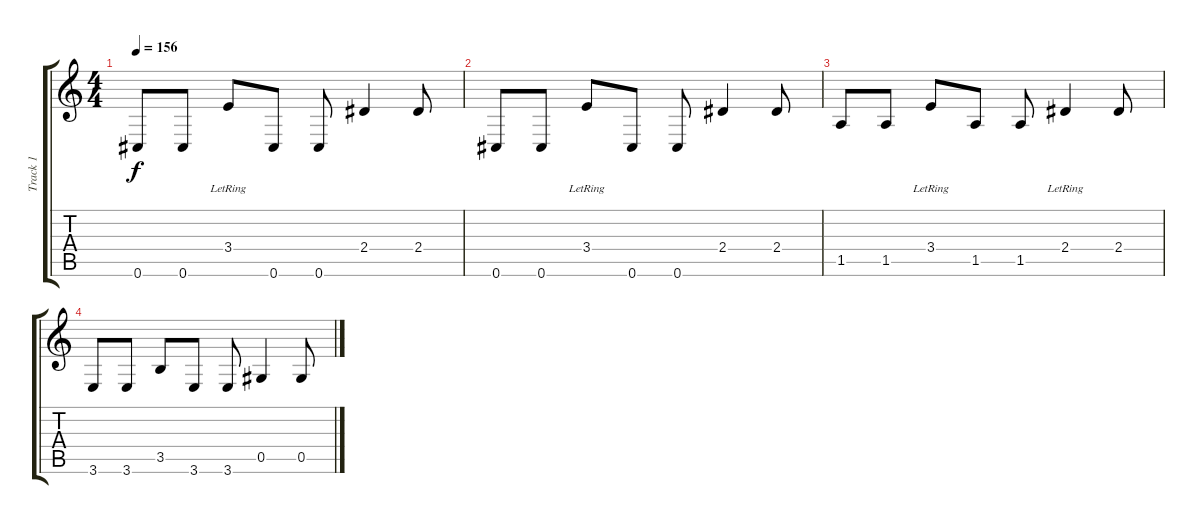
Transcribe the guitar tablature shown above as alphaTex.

\track ("Track 1" "Track 1") {instrument acousticguitarsteel}
\staff {score tabs}
\tuning (Eb4 Bb3 Gb3 Db3 Ab2 Db2) {hide}
\ts (4 4)
\tempo 156
\clef g2
\ks c
0.6.8{dy f} 0.6.8 3.4{lr}.8 0.6.8 0.6.8 2.4.4 2.4.8 |
0.6.8 0.6.8 3.4{lr}.8 0.6.8 0.6.8 2.4.4 2.4.8 |
1.5.8 1.5.8 3.4{lr}.8 1.5.8 1.5.8 2.4{lr}.4 2.4.8 |
3.6.8 3.6.8 3.5.8 3.6.8 3.6.8 0.5.4 0.5.8
